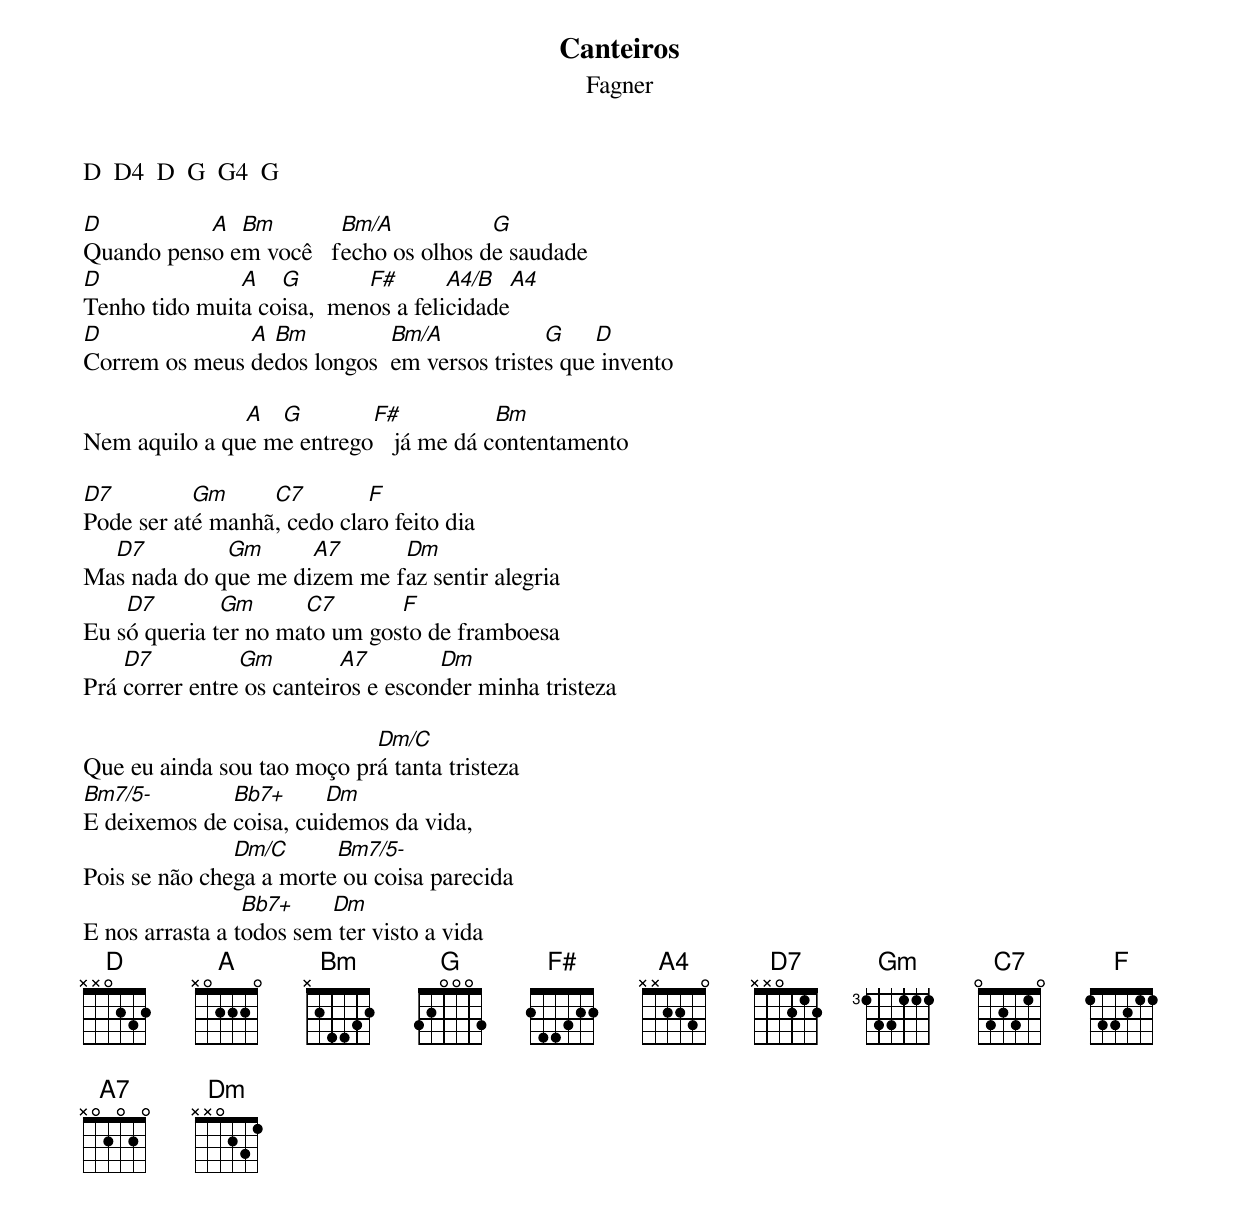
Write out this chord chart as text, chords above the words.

Canteiros
Fagner

D  D4  D  G  G4  G

D          A  Bm        Bm/A           G
Quando penso em você   fecho os olhos de saudade
D              A   G        F#       A4/B  A4
Tenho tido muita coisa,  menos a felicidade
D              A Bm          Bm/A            G    D
Correm os meus dedos longos  em versos tristes que invento

               A  G        F#           Bm
Nem aquilo a que me entrego   já me dá contentamento

D7         Gm     C7        F
Pode ser até manhã, cedo claro feito dia
  D7         Gm      A7      Dm
Mas nada do que me dizem me faz sentir alegria
    D7        Gm      C7       F
Eu só queria ter no mato um gosto de framboesa
    D7          Gm         A7        Dm
Prá correr entre os canteiros e esconder minha tristeza

                            Dm/C
Que eu ainda sou tao moço prá tanta tristeza
Bm7/5-        Bb7+      Dm
E deixemos de coisa, cuidemos da vida,
               Dm/C      Bm7/5-
Pois se não chega a morte ou coisa parecida
                 Bb7+    Dm
E nos arrasta a todos sem ter visto a vida
